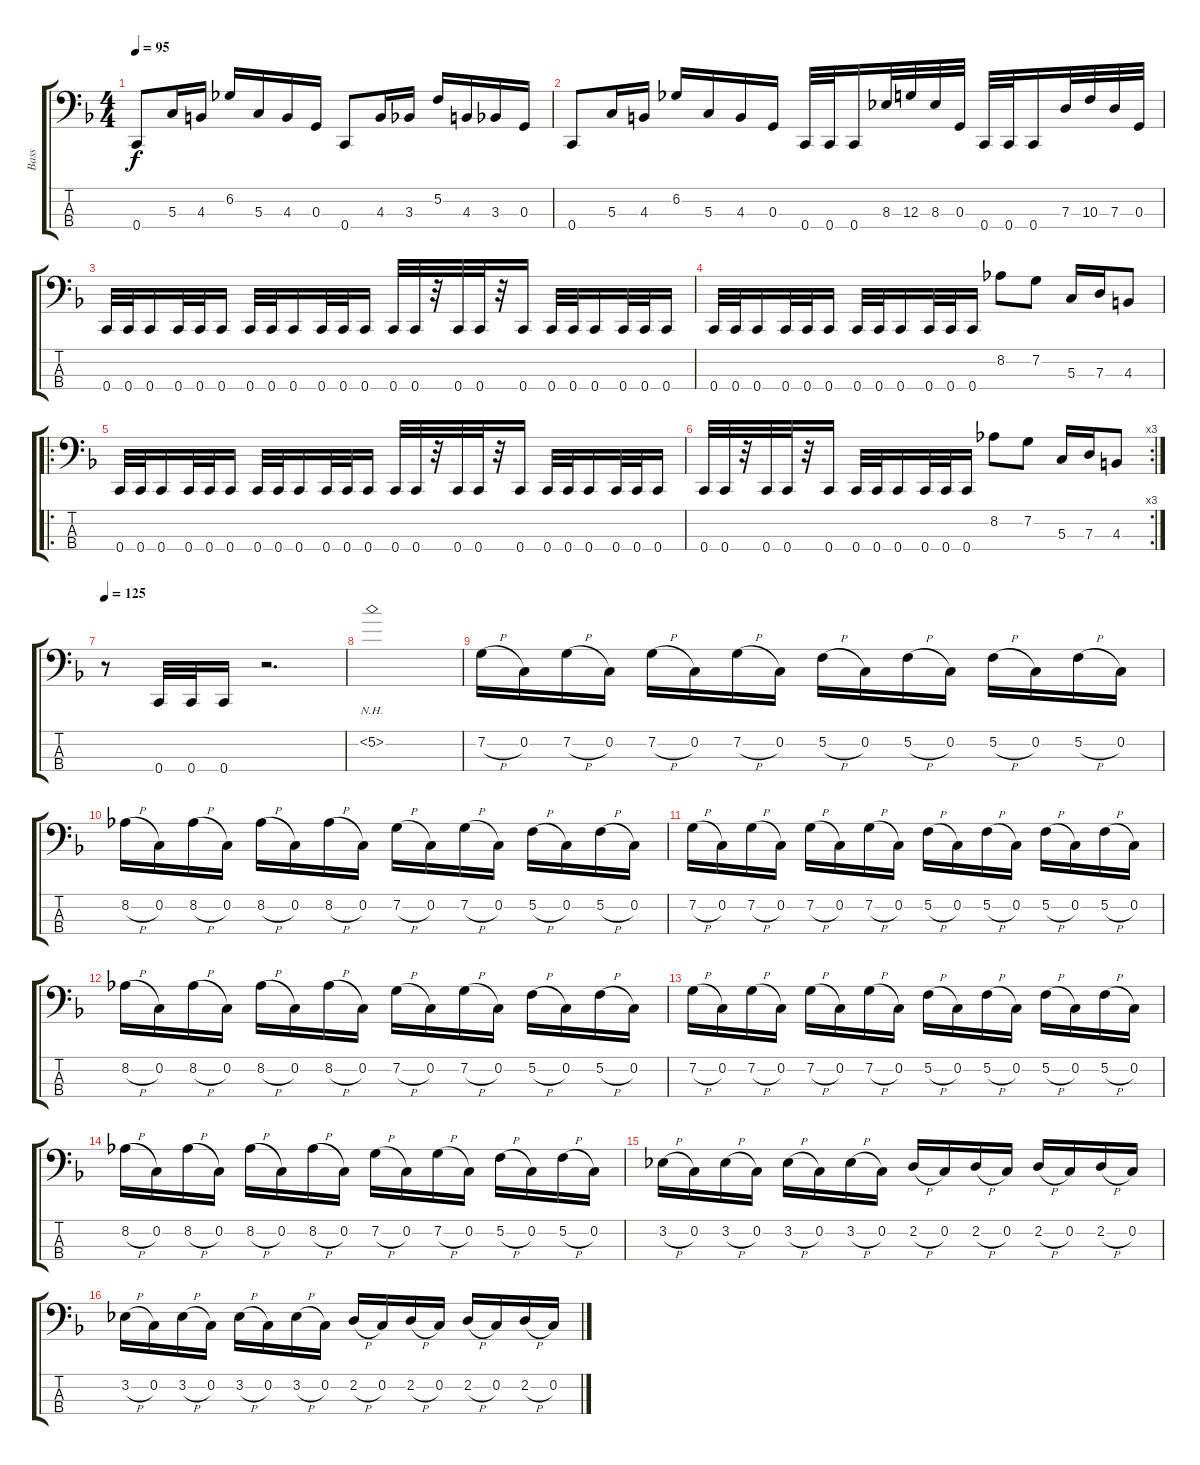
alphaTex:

\track ("Bass" "Bass") {instrument electricbassfinger}
\staff {score tabs}
\tuning (F2 C2 G1 C1) {hide}
\ts (4 4)
\tempo 95
\clef f4
\ks f
0.4.8{dy f} 5.3.16 4.3.16 6.2.16 5.3.16 4.3.16 0.3.16 0.4.8 4.3.16 3.3.16 5.2.16 4.3.16 3.3.16 0.3.16 |
0.4.8 5.3.16 4.3.16 6.2.16 5.3.16 4.3.16 0.3.16 0.4.32 0.4.32 0.4.16 8.3.32 12.3.32 8.3.32 0.3.32 0.4.32 0.4.32 0.4.16 7.3.32 10.3.32 7.3.32 0.3.32 |
0.4.32 0.4.32 0.4.16 0.4.32 0.4.32 0.4.16 0.4.32 0.4.32 0.4.16 0.4.32 0.4.32 0.4.16 0.4.32 0.4.32 r.32 0.4.32 0.4.32 r.32 0.4.16 0.4.32 0.4.32 0.4.16 0.4.32 0.4.32 0.4.16 |
0.4.32 0.4.32 0.4.16 0.4.32 0.4.32 0.4.16 0.4.32 0.4.32 0.4.16 0.4.32 0.4.32 0.4.16 8.2.8 7.2.8 5.3.16 7.3.16 4.3.8 |
\ro
0.4.32 0.4.32 0.4.16 0.4.32 0.4.32 0.4.16 0.4.32 0.4.32 0.4.16 0.4.32 0.4.32 0.4.16 0.4.32 0.4.32 r.32 0.4.32 0.4.32 r.32 0.4.16 0.4.32 0.4.32 0.4.16 0.4.32 0.4.32 0.4.16 |
\rc 3
0.4.32 0.4.32 r.32 0.4.32 0.4.32 r.32 0.4.16 0.4.32 0.4.32 0.4.16 0.4.32 0.4.32 0.4.16 8.2.8 7.2.8 5.3.16 7.3.16 4.3.8 |
\tempo 125
r.8 0.4.32 0.4.32 0.4.16 r.2{d} |
5.2{nh}.1 |
7.2{h}.16 0.2.16 7.2{h}.16 0.2.16 7.2{h}.16 0.2.16 7.2{h}.16 0.2.16 5.2{h}.16 0.2.16 5.2{h}.16 0.2.16 5.2{h}.16 0.2.16 5.2{h}.16 0.2.16 |
8.2{h}.16 0.2.16 8.2{h}.16 0.2.16 8.2{h}.16 0.2.16 8.2{h}.16 0.2.16 7.2{h}.16 0.2.16 7.2{h}.16 0.2.16 5.2{h}.16 0.2.16 5.2{h}.16 0.2.16 |
7.2{h}.16 0.2.16 7.2{h}.16 0.2.16 7.2{h}.16 0.2.16 7.2{h}.16 0.2.16 5.2{h}.16 0.2.16 5.2{h}.16 0.2.16 5.2{h}.16 0.2.16 5.2{h}.16 0.2.16 |
8.2{h}.16 0.2.16 8.2{h}.16 0.2.16 8.2{h}.16 0.2.16 8.2{h}.16 0.2.16 7.2{h}.16 0.2.16 7.2{h}.16 0.2.16 5.2{h}.16 0.2.16 5.2{h}.16 0.2.16 |
7.2{h}.16 0.2.16 7.2{h}.16 0.2.16 7.2{h}.16 0.2.16 7.2{h}.16 0.2.16 5.2{h}.16 0.2.16 5.2{h}.16 0.2.16 5.2{h}.16 0.2.16 5.2{h}.16 0.2.16 |
8.2{h}.16 0.2.16 8.2{h}.16 0.2.16 8.2{h}.16 0.2.16 8.2{h}.16 0.2.16 7.2{h}.16 0.2.16 7.2{h}.16 0.2.16 5.2{h}.16 0.2.16 5.2{h}.16 0.2.16 |
3.2{h}.16 0.2.16 3.2{h}.16 0.2.16 3.2{h}.16 0.2.16 3.2{h}.16 0.2.16 2.2{h}.16 0.2.16 2.2{h}.16 0.2.16 2.2{h}.16 0.2.16 2.2{h}.16 0.2.16 |
3.2{h}.16 0.2.16 3.2{h}.16 0.2.16 3.2{h}.16 0.2.16 3.2{h}.16 0.2.16 2.2{h}.16 0.2.16 2.2{h}.16 0.2.16 2.2{h}.16 0.2.16 2.2{h}.16 0.2.16
